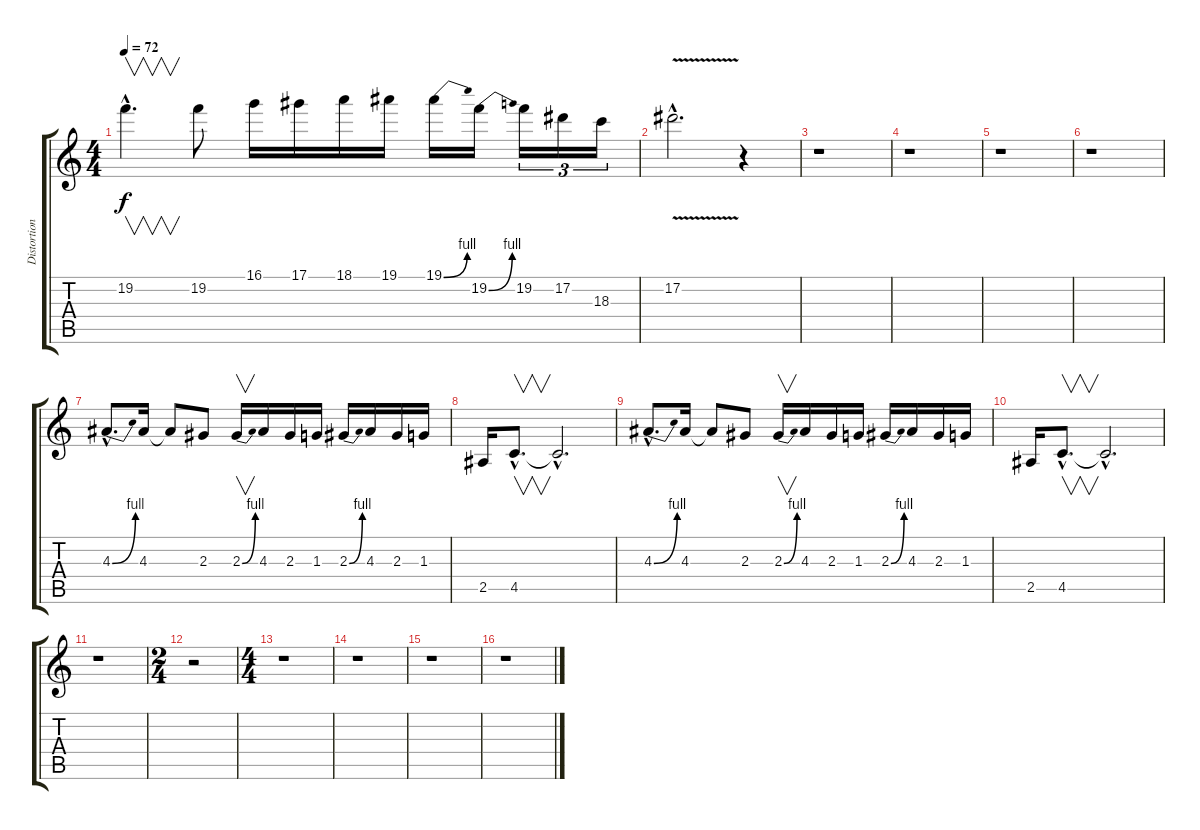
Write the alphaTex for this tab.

\track ("Distortion Guitar" "Distortion") {instrument distortionguitar}
\staff {score tabs}
\tuning (Eb4 Bb3 Gb3 Db3 Ab2 Eb2) {hide}
\ts (4 4)
\tempo 72
\clef g2
\ks c
19.2{hac}.4{v d dy f} 19.2.8 16.1.16 17.1.16 18.1.16 19.1.16 19.1{be (bend 0 0 60 4)}.16 19.2{be (bend 0 0 60 4)}.16 19.2.16{tu (3 2)} 17.2.16{tu (3 2)} 18.3.16{tu (3 2)} |
17.2{v hac}.2{d} r.4 |
r.1 |
r.1 |
r.1 |
r.1 |
4.3{be (bend 0 0 60 4) hac}.8{d} 4.3.16 4.3{t}.8 2.3.8 2.3{be (bend 0 0 60 4)}.16{v} 4.3.16 2.3.16 1.3.16 2.3{be (bend 0 0 60 4)}.16 4.3.16 2.3.16 1.3.16 |
2.5.16 4.5{hac}.8{v d} 4.5{hac t}.2{d} |
4.3{be (bend 0 0 60 4) hac}.8{d} 4.3.16 4.3{t}.8 2.3.8 2.3{be (bend 0 0 60 4)}.16{v} 4.3.16 2.3.16 1.3.16 2.3{be (bend 0 0 60 4)}.16 4.3.16 2.3.16 1.3.16 |
2.5.16 4.5{hac}.8{v d} 4.5{hac t}.2{d} |
r.1 |
\ts (2 4)
r.2 |
\ts (4 4)
r.1 |
r.1 |
r.1 |
r.1
